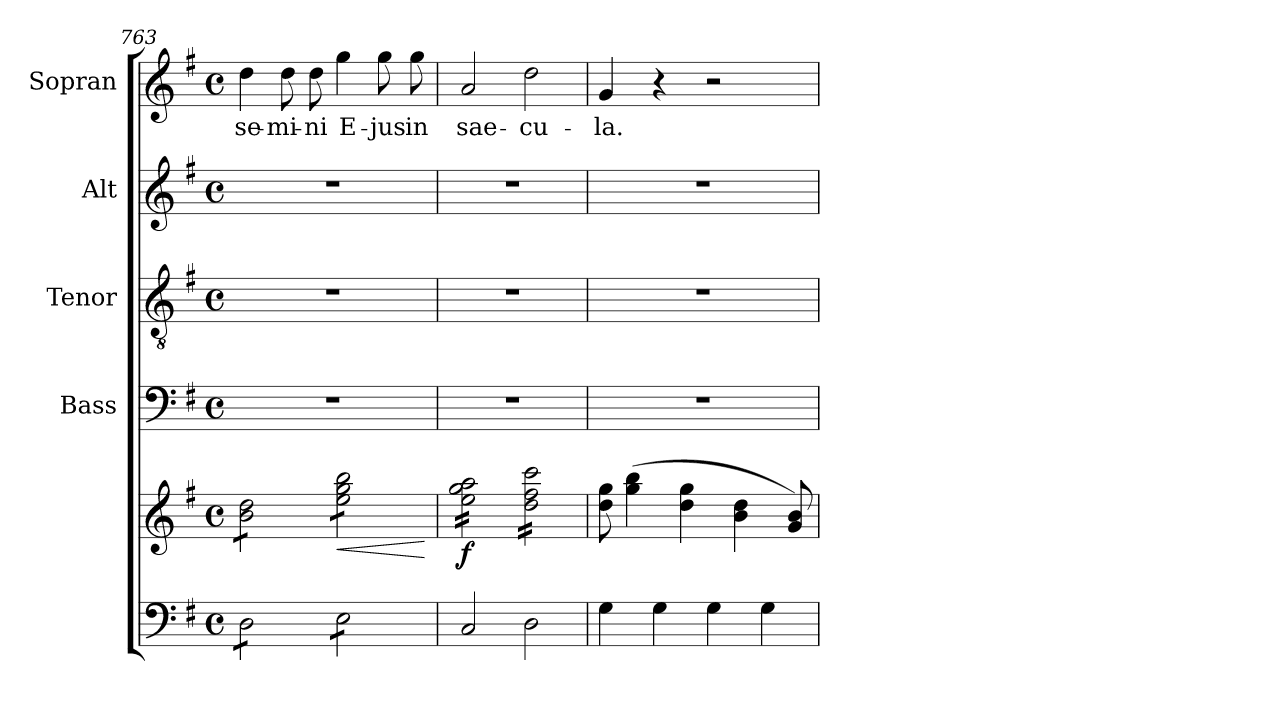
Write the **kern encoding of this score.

**kern	**kern	**dynam	**kern	**kern	**kern	**kern	**text
*part5	*part5	*part5	*part4	*part3	*part2	*part1	*part1
*staff6	*staff5	*staff5/6	*staff4	*staff3	*staff2	*staff1	*staff1
*	*	*	*I"Bass	*I"Tenor	*I"Alt	*I"Sopran	*
*	*	*	*I'B.	*I'T.	*I'A.	*I'S.	*
*clefF4	*clefG2	*	*clefF4	*clefGv2	*clefG2	*clefG2	*
*k[f#]	*k[f#]	*	*k[f#]	*k[f#]	*k[f#]	*k[f#]	*
*G:	*G:	*	*G:	*G:	*G:	*G:	*
*M4/4	*M4/4	*	*M4/4	*M4/4	*M4/4	*M4/4	*
*met(c)	*met(c)	*	*met(c)	*met(c)	*met(c)	*met(c)	*
=763	=763	=763	=763	=763	=763	=763	=763
!	!	!	!	!	!	!	!LO:LY:b
*tremolo	*	*	*	*	*	*	*
*	*tremolo	*	*	*	*	*	*
8D\L	8b\ 8dd\L	.	1r	1r	1r	4dd\	se-
8D\	8b\ 8dd\	.	.	.	.	.	.
!	!	!	!	!	!	!	!LO:LY:b
8D\	8b\ 8dd\	.	.	.	.	8dd\	-mi-
!	!	!	!	!	!	!	!LO:LY:b
8D\J	8b\ 8dd\J	.	.	.	.	8dd\	-ni
!	!	!LO:HP:b	!	!	!	!	!LO:LY:b
8E\L	8ee\ 8gg\ 8bb\L	<	.	.	.	4gg\	E-
8E\	8ee\ 8gg\ 8bb\	.	.	.	.	.	.
!	!	!	!	!	!	!	!LO:LY:b
8E\	8ee\ 8gg\ 8bb\	.	.	.	.	8gg\	-jus
!	!	!	!	!	!	!	!LO:LY:b
8E\J	8ee\ 8gg\ 8bb\J	.	.	.	.	8gg\	in
*Xtremolo	*	*	*	*	*	*	*
.	.	[	.	.	.	.	.
=764	=764	=764	=764	=764	=764	=764	=764
!	!	!LO:DY:b	!	!	!	!	!LO:LY:b
2C/	16ee\ 16gg\ 16aa\LL	f	1r	1r	1r	2a/	sae-
.	16ee\ 16gg\ 16aa\	.	.	.	.	.	.
.	16ee\ 16gg\ 16aa\	.	.	.	.	.	.
.	16ee\ 16gg\ 16aa\	.	.	.	.	.	.
.	16ee\ 16gg\ 16aa\	.	.	.	.	.	.
.	16ee\ 16gg\ 16aa\	.	.	.	.	.	.
.	16ee\ 16gg\ 16aa\	.	.	.	.	.	.
.	16ee\ 16gg\ 16aa\JJ	.	.	.	.	.	.
!	!	!	!	!	!	!	!LO:LY:b
2D\	16dd\ 16ff#\ 16ccc\LL	.	.	.	.	2dd\	-cu-
.	16dd\ 16ff#\ 16ccc\	.	.	.	.	.	.
.	16dd\ 16ff#\ 16ccc\	.	.	.	.	.	.
.	16dd\ 16ff#\ 16ccc\	.	.	.	.	.	.
.	16dd\ 16ff#\ 16ccc\	.	.	.	.	.	.
.	16dd\ 16ff#\ 16ccc\	.	.	.	.	.	.
.	16dd\ 16ff#\ 16ccc\	.	.	.	.	.	.
.	16dd\ 16ff#\ 16ccc\JJ	.	.	.	.	.	.
*	*Xtremolo	*	*	*	*	*	*
=765	=765	=765	=765	=765	=765	=765	=765
!	!	!	!	!	!	!	!LO:LY:b
4G\	8dd\ 8gg\	.	1r	1r	1r	4g/	-la.
.	(>4gg\ 4bb\	.	.	.	.	.	.
4G\	.	.	.	.	.	4r	.
.	4dd\ 4gg\	.	.	.	.	.	.
4G\	.	.	.	.	.	2r	.
.	4b\ 4dd\	.	.	.	.	.	.
4G\	.	.	.	.	.	.	.
.	8g/ 8b/)	.	.	.	.	.	.
=	=	=	=	=	=	=	=
*-	*-	*-	*-	*-	*-	*-	*-
